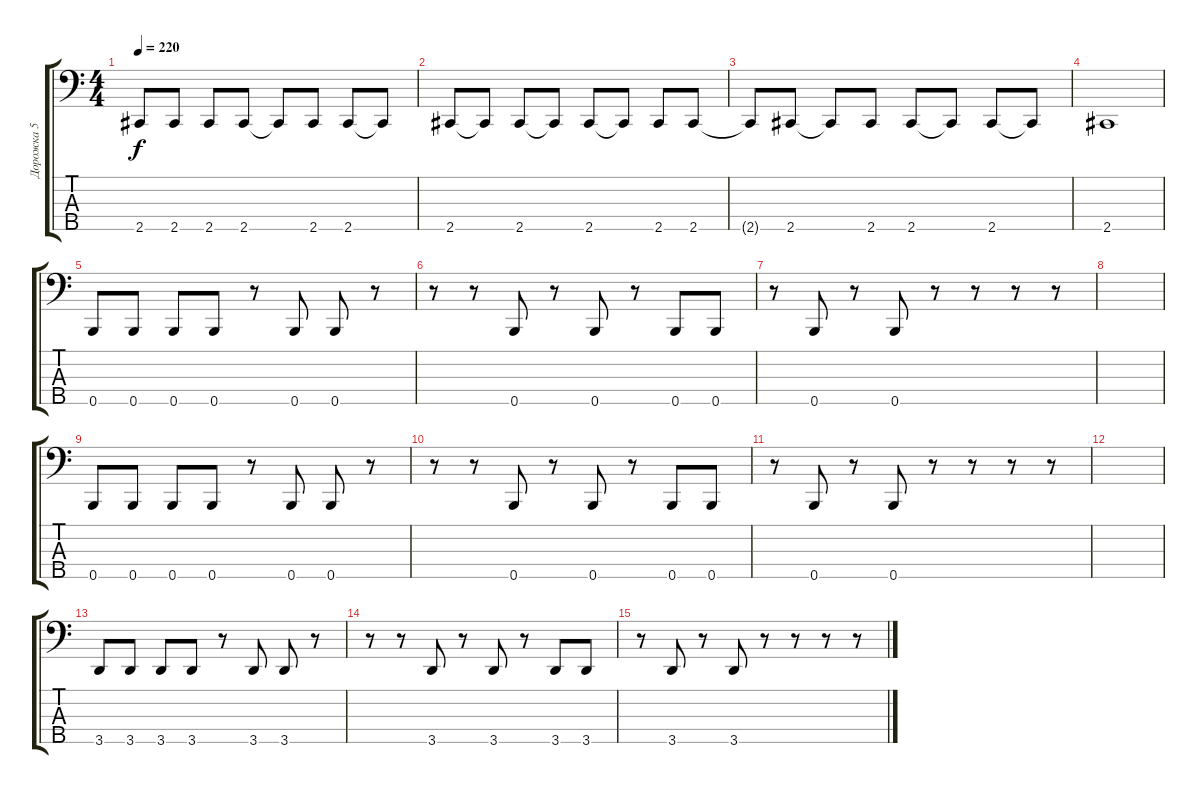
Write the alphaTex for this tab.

\track ("Дорожка 5" "Дорожка 5") {instrument electricbassfinger}
\staff {score tabs}
\tuning (G2 D2 A1 E1 B0) {hide}
\ts (4 4)
\tempo 220
\clef f4
\ks c
2.5.8{dy f} 2.5.8 2.5.8 2.5.8 2.5{t}.8 2.5.8 2.5.8 2.5{t}.8 |
2.5.8 2.5{t}.8 2.5.8 2.5{t}.8 2.5.8 2.5{t}.8 2.5.8 2.5.8 |
2.5{t}.8 2.5.8 2.5{t}.8 2.5.8 2.5.8 2.5{t}.8 2.5.8 2.5{t}.8 |
2.5.1 |
0.5.8 0.5.8 0.5.8 0.5.8 r.8 0.5.8 0.5.8 r.8 |
r.8 r.8 0.5.8 r.8 0.5.8 r.8 0.5.8 0.5.8 |
r.8 0.5.8 r.8 0.5.8 r.8 r.8 r.8 r.8 |
|
0.5.8 0.5.8 0.5.8 0.5.8 r.8 0.5.8 0.5.8 r.8 |
r.8 r.8 0.5.8 r.8 0.5.8 r.8 0.5.8 0.5.8 |
r.8 0.5.8 r.8 0.5.8 r.8 r.8 r.8 r.8 |
|
3.5.8 3.5.8 3.5.8 3.5.8 r.8 3.5.8 3.5.8 r.8 |
r.8 r.8 3.5.8 r.8 3.5.8 r.8 3.5.8 3.5.8 |
r.8 3.5.8 r.8 3.5.8 r.8 r.8 r.8 r.8
